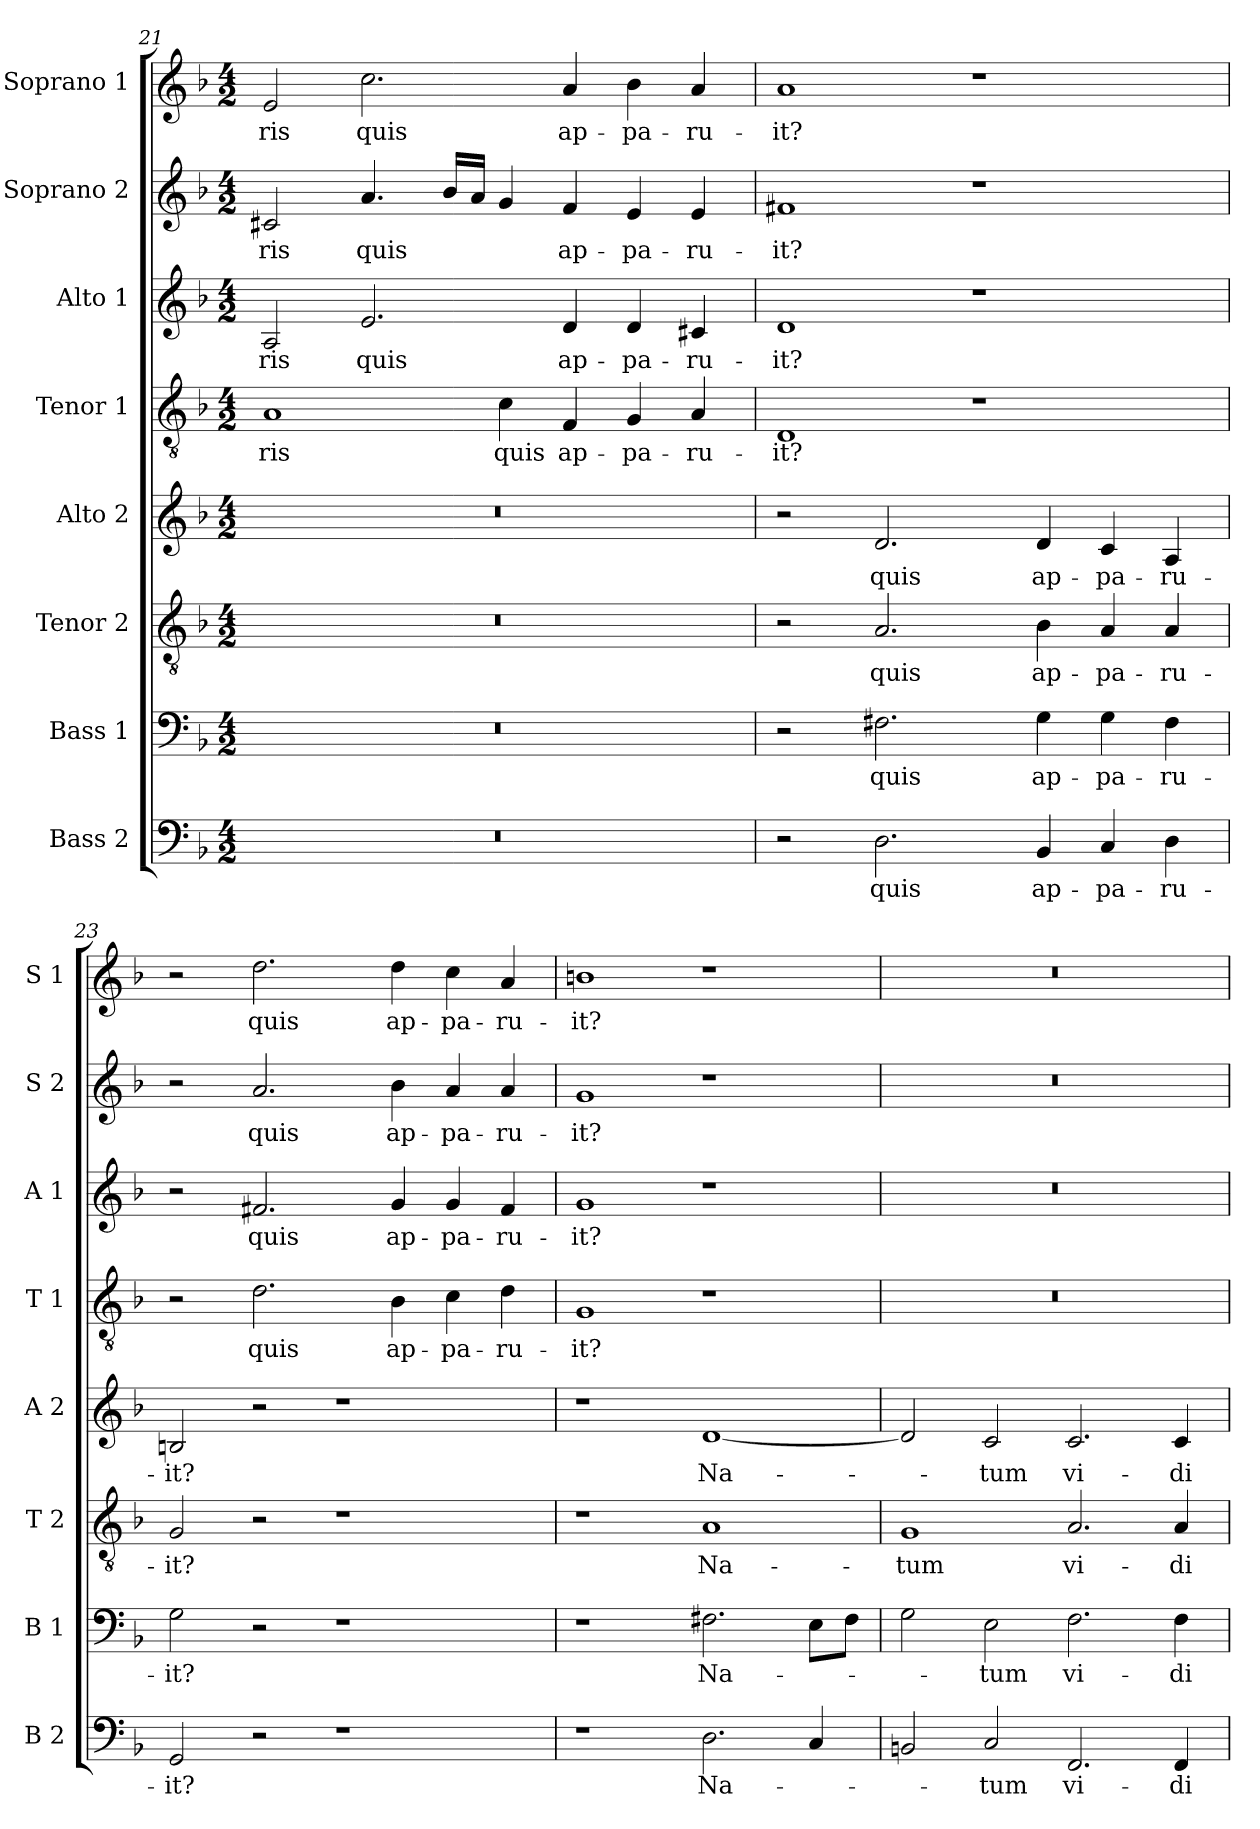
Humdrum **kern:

**kern	**text	**kern	**text	**kern	**text	**kern	**text	**kern	**text	**kern	**text	**kern	**text	**kern	**text
*part8	*part8	*part7	*part7	*part6	*part6	*part5	*part5	*part4	*part4	*part3	*part3	*part2	*part2	*part1	*part1
*staff8	*staff8	*staff7	*staff7	*staff6	*staff6	*staff5	*staff5	*staff4	*staff4	*staff3	*staff3	*staff2	*staff2	*staff1	*staff1
*I"Bass 2	*	*I"Bass 1	*	*I"Tenor 2	*	*I"Alto 2	*	*I"Tenor 1	*	*I"Alto 1	*	*I"Soprano 2	*	*I"Soprano 1	*
*I'B 2	*	*I'B 1	*	*I'T 2	*	*I'A 2	*	*I'T 1	*	*I'A 1	*	*I'S 2	*	*I'S 1	*
!!LO:LB:g=z
*clefF4	*	*clefF4	*	*clefGv2	*	*clefG2	*	*clefGv2	*	*clefG2	*	*clefG2	*	*clefG2	*
*k[b-]	*	*k[b-]	*	*k[b-]	*	*k[b-]	*	*k[b-]	*	*k[b-]	*	*k[b-]	*	*k[b-]	*
*F:	*	*F:	*	*F:	*	*F:	*	*F:	*	*F:	*	*F:	*	*F:	*
*M4/2	*	*M4/2	*	*M4/2	*	*M4/2	*	*M4/2	*	*M4/2	*	*M4/2	*	*M4/2	*
=21	=21	=21	=21	=21	=21	=21	=21	=21	=21	=21	=21	=21	=21	=21	=21
!	!	!	!	!	!	!	!	!	!LO:LY:b	!	!LO:LY:b	!	!LO:LY:b	!	!LO:LY:b
0r	.	0r	.	0r	.	0r	.	1A	-ris	2A/	-ris	2c#X/	-ris	2e/	-ris
!	!	!	!	!	!	!	!	!	!	!	!LO:LY:b	!	!LO:LY:b	!	!LO:LY:b
.	.	.	.	.	.	.	.	.	.	2.e/	quis	4.a/	quis	2.cc\	quis
.	.	.	.	.	.	.	.	.	.	.	.	16b-/LL	.	.	.
.	.	.	.	.	.	.	.	.	.	.	.	16a/JJ	.	.	.
!	!	!	!	!	!	!	!	!	!LO:LY:b	!	!	!	!	!	!
.	.	.	.	.	.	.	.	4c\	quis	.	.	4g/	.	.	.
!	!	!	!	!	!	!	!	!	!LO:LY:b	!	!LO:LY:b	!	!LO:LY:b	!	!LO:LY:b
.	.	.	.	.	.	.	.	4F/	ap-	4d/	ap-	4f/	ap-	4a/	ap-
!	!	!	!	!	!	!	!	!	!LO:LY:b	!	!LO:LY:b	!	!LO:LY:b	!	!LO:LY:b
.	.	.	.	.	.	.	.	4G/	-pa-	4d/	-pa-	4e/	-pa-	4b-\	-pa-
!	!	!	!	!	!	!	!	!	!LO:LY:b	!	!LO:LY:b	!	!LO:LY:b	!	!LO:LY:b
.	.	.	.	.	.	.	.	4A/	-ru-	4c#X/	-ru-	4e/	-ru-	4a/	-ru-
=22	=22	=22	=22	=22	=22	=22	=22	=22	=22	=22	=22	=22	=22	=22	=22
!	!	!	!	!	!	!	!	!	!LO:LY:b	!	!LO:LY:b	!	!LO:LY:b	!	!LO:LY:b
2r	.	2r	.	2r	.	2r	.	1D	-it?	1d	-it?	1f#X	-it?	1a	-it?
!	!LO:LY:b	!	!LO:LY:b	!	!LO:LY:b	!	!LO:LY:b	!	!	!	!	!	!	!	!
2.D\	quis	2.F#X\	quis	2.A/	quis	2.d/	quis	.	.	.	.	.	.	.	.
.	.	.	.	.	.	.	.	1r	.	1r	.	1r	.	1r	.
!	!LO:LY:b	!	!LO:LY:b	!	!LO:LY:b	!	!LO:LY:b	!	!	!	!	!	!	!	!
4BB-/	ap-	4G\	ap-	4B-\	ap-	4d/	ap-	.	.	.	.	.	.	.	.
!	!LO:LY:b	!	!LO:LY:b	!	!LO:LY:b	!	!LO:LY:b	!	!	!	!	!	!	!	!
4C/	-pa-	4G\	-pa-	4A/	-pa-	4c/	-pa-	.	.	.	.	.	.	.	.
!	!LO:LY:b	!	!LO:LY:b	!	!LO:LY:b	!	!LO:LY:b	!	!	!	!	!	!	!	!
4D\	-ru-	4F#\	-ru-	4A/	-ru-	4A/	-ru-	.	.	.	.	.	.	.	.
=23	=23	=23	=23	=23	=23	=23	=23	=23	=23	=23	=23	=23	=23	=23	=23
!	!LO:LY:b	!	!LO:LY:b	!	!LO:LY:b	!	!LO:LY:b	!	!	!	!	!	!	!	!
2GG/	-it?	2G\	-it?	2G/	-it?	2Bn/	-it?	2r	.	2r	.	2r	.	2r	.
!	!	!	!	!	!	!	!	!	!LO:LY:b	!	!LO:LY:b	!	!LO:LY:b	!	!LO:LY:b
2r	.	2r	.	2r	.	2r	.	2.d\	quis	2.f#X/	quis	2.a/	quis	2.dd\	quis
1r	.	1r	.	1r	.	1r	.	.	.	.	.	.	.	.	.
!	!	!	!	!	!	!	!	!	!LO:LY:b	!	!LO:LY:b	!	!LO:LY:b	!	!LO:LY:b
.	.	.	.	.	.	.	.	4B-\	ap-	4g/	ap-	4b-\	ap-	4dd\	ap-
!	!	!	!	!	!	!	!	!	!LO:LY:b	!	!LO:LY:b	!	!LO:LY:b	!	!LO:LY:b
.	.	.	.	.	.	.	.	4c\	-pa-	4g/	-pa-	4a/	-pa-	4cc\	-pa-
!	!	!	!	!	!	!	!	!	!LO:LY:b	!	!LO:LY:b	!	!LO:LY:b	!	!LO:LY:b
.	.	.	.	.	.	.	.	4d\	-ru-	4f#/	-ru-	4a/	-ru-	4a/	-ru-
=24	=24	=24	=24	=24	=24	=24	=24	=24	=24	=24	=24	=24	=24	=24	=24
!	!	!	!	!	!	!	!	!	!LO:LY:b	!	!LO:LY:b	!	!LO:LY:b	!	!LO:LY:b
1r	.	1r	.	1r	.	1r	.	1G	-it?	1g	-it?	1g	-it?	1bn	-it?
!	!LO:LY:b	!	!LO:LY:b	!	!LO:LY:b	!	!LO:LY:b	!	!	!	!	!	!	!	!
2.D\	Na-	2.F#X\	Na-	1A	Na-	[1d	Na-	1r	.	1r	.	1r	.	1r	.
4C/	.	8E\L	.	.	.	.	.	.	.	.	.	.	.	.	.
.	.	8F#\J	.	.	.	.	.	.	.	.	.	.	.	.	.
!!LO:PB:g=z
=25	=25	=25	=25	=25	=25	=25	=25	=25	=25	=25	=25	=25	=25	=25	=25
!	!	!	!	!	!LO:LY:b	!	!	!	!	!	!	!	!	!	!
2BBn/	.	2G\	.	1G	-tum	2d/]	.	0r	.	0r	.	0r	.	0r	.
!	!LO:LY:b	!	!LO:LY:b	!	!	!	!LO:LY:b	!	!	!	!	!	!	!	!
2C/	-tum	2E\	-tum	.	.	2c/	-tum	.	.	.	.	.	.	.	.
!	!LO:LY:b	!	!LO:LY:b	!	!LO:LY:b	!	!LO:LY:b	!	!	!	!	!	!	!	!
2.FF/	vi-	2.F\	vi-	2.A/	vi-	2.c/	vi-	.	.	.	.	.	.	.	.
!	!LO:LY:b	!	!LO:LY:b	!	!LO:LY:b	!	!LO:LY:b	!	!	!	!	!	!	!	!
4FF/	-di-	4F\	-di-	4A/	-di-	4c/	-di-	.	.	.	.	.	.	.	.
=	=	=	=	=	=	=	=	=	=	=	=	=	=	=	=
*-	*-	*-	*-	*-	*-	*-	*-	*-	*-	*-	*-	*-	*-	*-	*-
